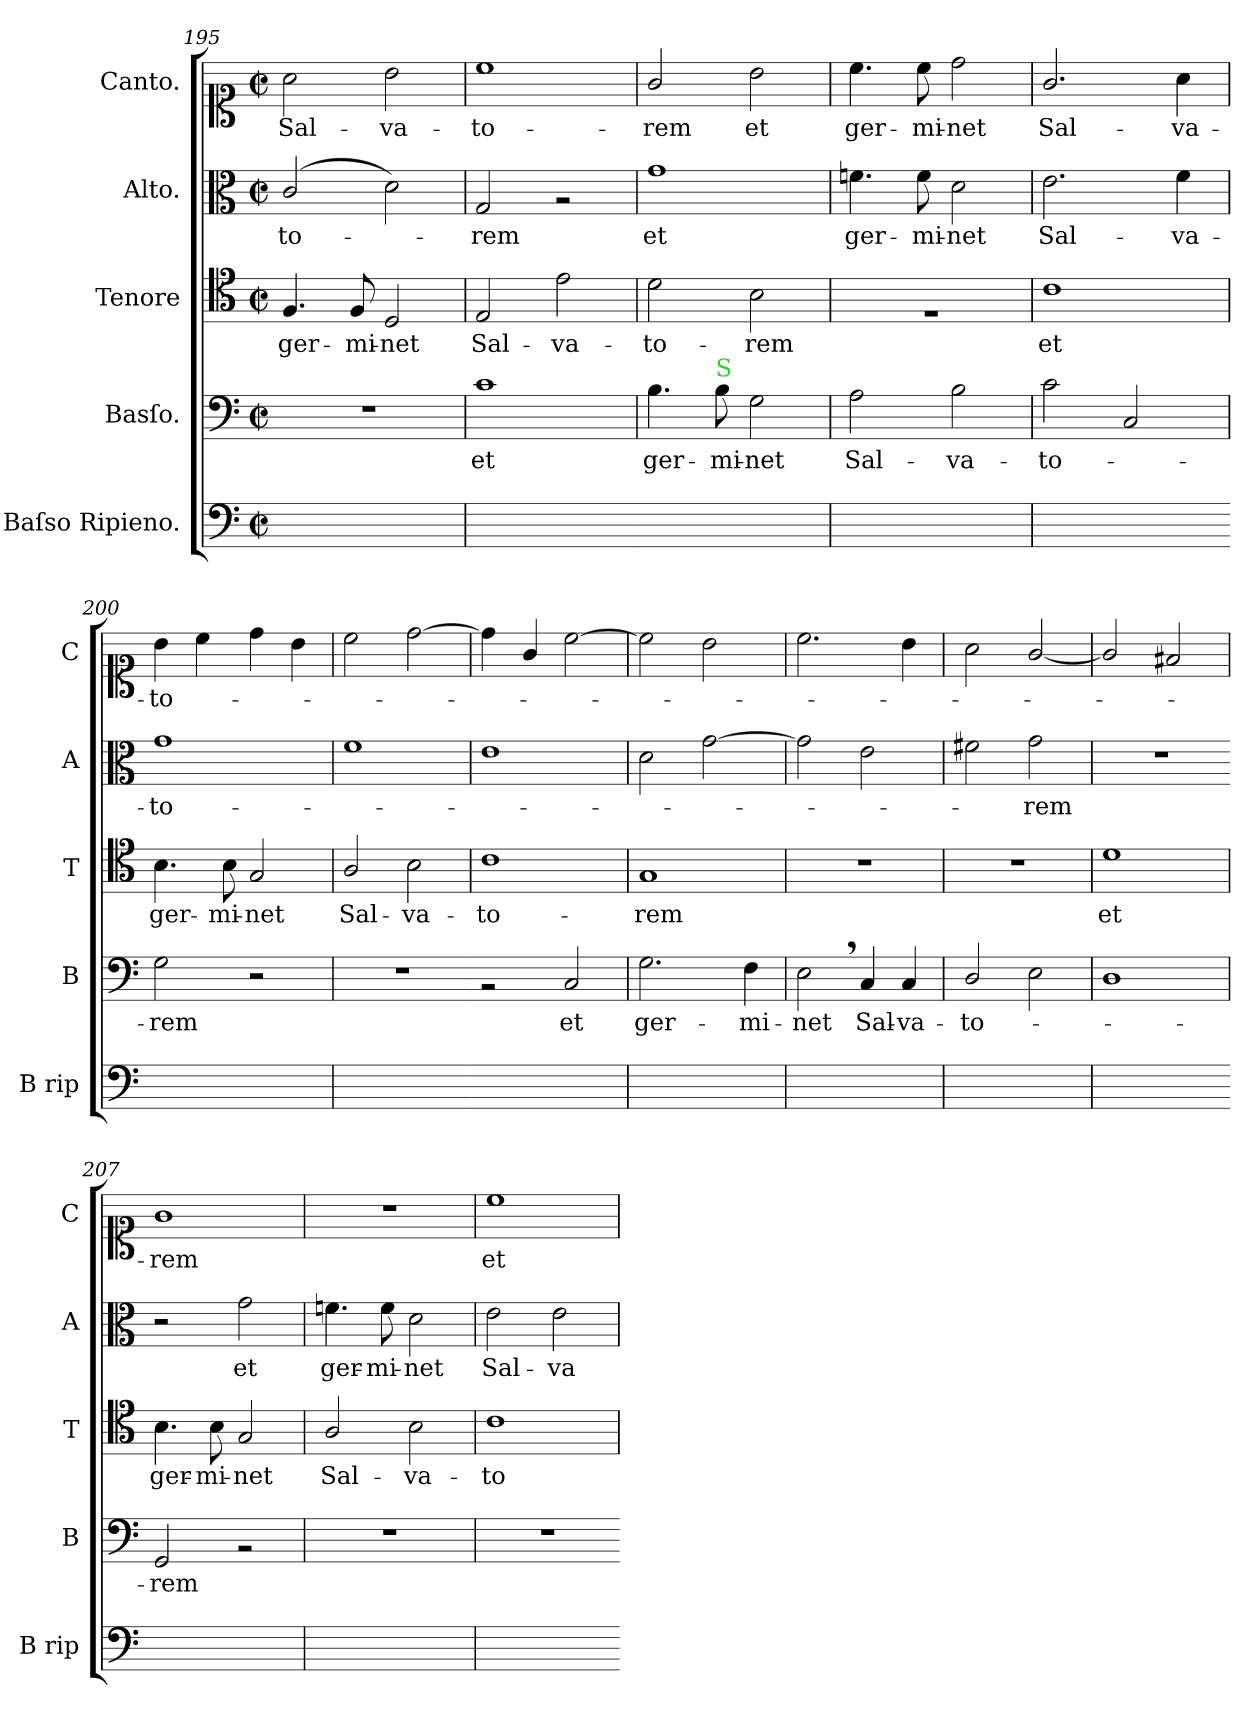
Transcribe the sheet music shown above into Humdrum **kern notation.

**kern	**text	**kern	**text	**kern	**text	**kern	**text	**kern	**text
*part5	*part5	*part4	*part4	*part3	*part3	*part2	*part2	*part1	*part1
*staff5	*staff5	*staff4	*staff4	*staff3	*staff3	*staff2	*staff2	*staff1	*staff1
*I"Baſso Ripieno.	*	*I"Basſo.	*	*I"Tenore	*	*I"Alto.	*	*I"Canto.	*
*I'B rip	*	*I'B	*	*I'T	*	*I'A	*	*I'C	*
*clefF4	*	*clefF4	*	*clefC4	*	*clefC3	*	*clefC1	*
*k[]	*	*k[]	*	*k[]	*	*k[]	*	*k[]	*
*M2/2	*	*M2/2	*	*M2/2	*	*M2/2	*	*M2/2	*
*met(c|)	*	*met(c|)	*	*met(c|)	*	*met(c|)	*	*met(c|)	*
=195	=195	=195	=195	=195	=195	=195	=195	=195	=195
1ryy	.	1r	.	4.F/	ger-	(<2c/	-to-	2a\	Sal-
.	.	.	.	8F/	-mi-	.	.	.	.
.	.	.	.	2D/	-net	2d\)	.	2b\	-va-
=196	=196	=196	=196	=196	=196	=196	=196	=196	=196
1cyy	et	1c	et	2E/	Sal-	2G/	-rem	1cc	-to-
.	.	.	.	2e\	-va-	2rA	.	.	.
=197-	=197	=197	=197	=197	=197	=197	=197	=197	=197
4.B\yy	ger-	4.B\	ger-	2d\	-to-	1g	et	2g/	-rem
!	!	!LO:TX:a:color=limegreen:t=S	!	!	!	!	!	!	!
8A\yy	-mi-	8B\	-mi-	.	.	.	.	.	.
2G\yy	-net	2G\	-net	2B\	-rem	.	.	2b\	et
=198	=198	=198	=198	=198	=198	=198	=198	=198	=198
2A\yy	Sal-	2A\	Sal-	1rF	.	4.fn\	ger-	4.cc\	ger-
.	.	.	.	.	.	8f\	-mi-	8cc\	-mi-
2B\yy	-va-	2B\	-va-	.	.	2d\	-net	2dd\	-net
=199	=199	=199	=199	=199	=199	=199	=199	=199	=199
2c\yy	-to-	2c\	-to-	1c	et	2.e\	Sal-	2.g/	Sal-
2C/yy	.	2C/	.	.	.	.	.	.	.
.	.	.	.	.	.	4f\	-va-	4a\	-va-
=200-	=200	=200	=200	=200	=200	=200	=200	=200	=200
2G\yy	-rem	2G\	-rem	4.B\	ger-	1g	-to-	4b\	-to-
.	.	.	.	.	.	.	.	4cc\	.
.	.	.	.	8B\	-mi-	.	.	.	.
2ryy	.	2r	.	2G/	-net	.	.	4dd\	.
.	.	.	.	.	.	.	.	4b\	.
=201	=201	=201	=201	=201	=201	=201	=201	=201	=201
1rAyy	.	1r	.	2A/	Sal-	1f	.	2cc\	.
.	.	.	.	2B\	-va-	.	.	[2dd\	.
=202-	=202	=202	=202	=202	=202	=202	=202	=202	=202
2ryy	.	2rBB	.	1c	-to-	1e	.	4dd\]	.
.	.	.	.	.	.	.	.	4g/	.
2C/yy	et	2C/	et	.	.	.	.	[2cc\	.
=203	=203	=203	=203	=203	=203	=203	=203	=203	=203
2.G\yy	ger-	2.G\	ger-	1G	-rem	2d\	.	2cc\]	.
.	.	.	.	.	.	[2g\	.	2b\	.
4F\yy	-mi-	4F\	-mi-	.	.	.	.	.	.
=204	=204	=204	=204	=204	=204	=204	=204	=204	=204
2E,<\yy	-net	2E,<\	-net	1r	.	2g\]	.	2.cc\	.
4C/yy	Sal-	4C/	Sal-	.	.	2e\	.	.	.
4C/yy	-va-	4C/	-va-	.	.	.	.	4b\	.
=205	=205	=205	=205	=205	=205	=205	=205	=205	=205
2D\yy	-to-	2D/	-to-	1r	.	2f#X\	.	2a\	.
2E\yy	.	2E\	.	.	.	2g\	-rem	[2g/	.
=206	=206	=206	=206	=206	=206	=206	=206	=206	=206
1Dyy	.	1D	.	1d	et	1r	.	2g/]	.
.	.	.	.	.	.	.	.	2f#X/	.
=207-	=207	=207	=207	=207	=207	=207	=207	=207	=207
2GG/yy	-rem	2GG/	-rem	4.B\	ger-	2r	.	1g	-rem
.	.	.	.	8B\	-mi-	.	.	.	.
2rBByy	.	2rBB	.	2G/	-net	2g\	et	.	.
=208	=208	=208	=208	=208	=208	=208	=208	=208	=208
1ryy	.	1r	.	2A/	Sal-	4.fn\	ger-	1r	.
.	.	.	.	.	.	8f\	-mi-	.	.
.	.	.	.	2B\	-va-	2d\	-net	.	.
=209	=209	=209	=209	=209	=209	=209	=209	=209	=209
1ryy	.	1r	.	1c	-to-	2e\	Sal-	1cc	et
.	.	.	.	.	.	2e\	-va-	.	.
=-	=	=	=	=	=	=	=	=	=
*-	*-	*-	*-	*-	*-	*-	*-	*-	*-
